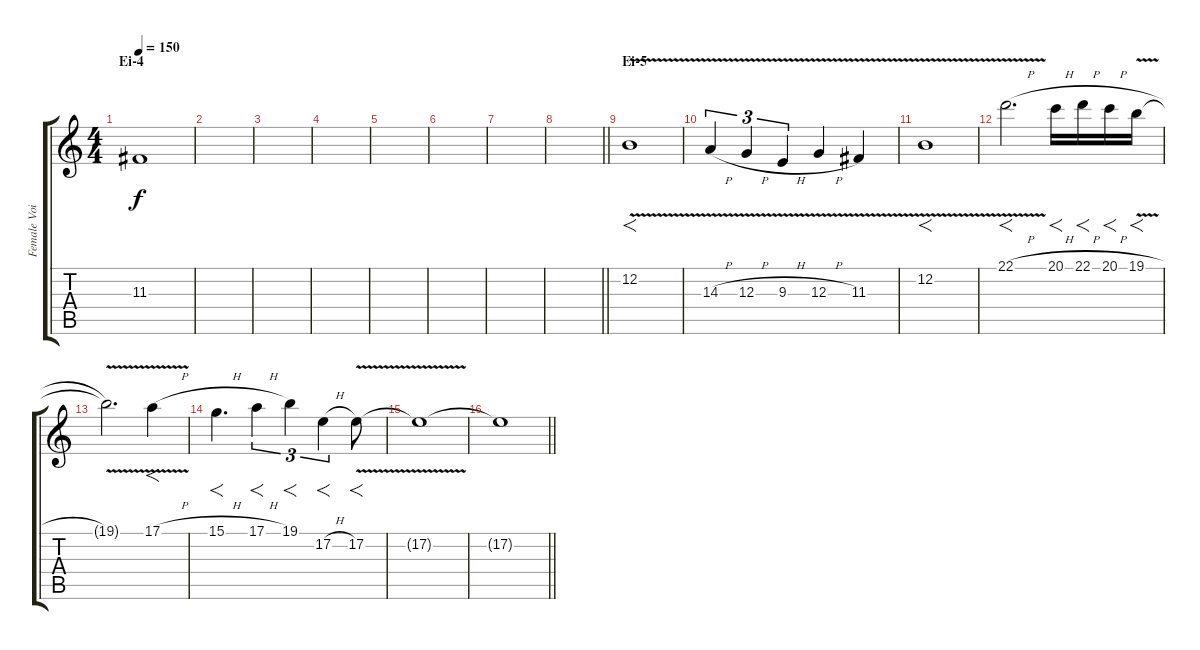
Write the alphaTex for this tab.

\track ("Female Voice" "Female Voi") {instrument synthvoice}
\staff {score tabs}
\tuning (E4 B3 G3 D3 A2 E2) {hide}
\ts (4 4)
\section ("" "Ei-4")
\tempo 150
\clef g2
\ks c
11.3{t}.1{dy f volume 6} |
|
|
|
|
|
|
\barLineRight lightlight
|
\section ("" "Ei-5")
12.2{v}.1{f volume 16} |
14.3{v h}.4{tu (3 2)} 12.3{v h}.4{tu (3 2)} 9.3{v h}.4{tu (3 2)} 12.3{v h}.4 11.3{v}.4 |
12.2{v}.1{f} |
22.1{v h}.2{f d} 20.1{h}.16{f} 22.1{h}.16{f} 20.1{h}.16{f} 19.1{v h}.16{f} |
19.1{t}.2{d} 17.1{v h}.4{f} |
15.1{h}.4{f d} 17.1{h}.4{f tu (3 2)} 19.1.4{f tu (3 2)} 17.2{h}.4{f tu (3 2)} 17.2{v}.8{f} |
17.2{t}.1 |
\barLineRight lightlight
17.2{t}.1
